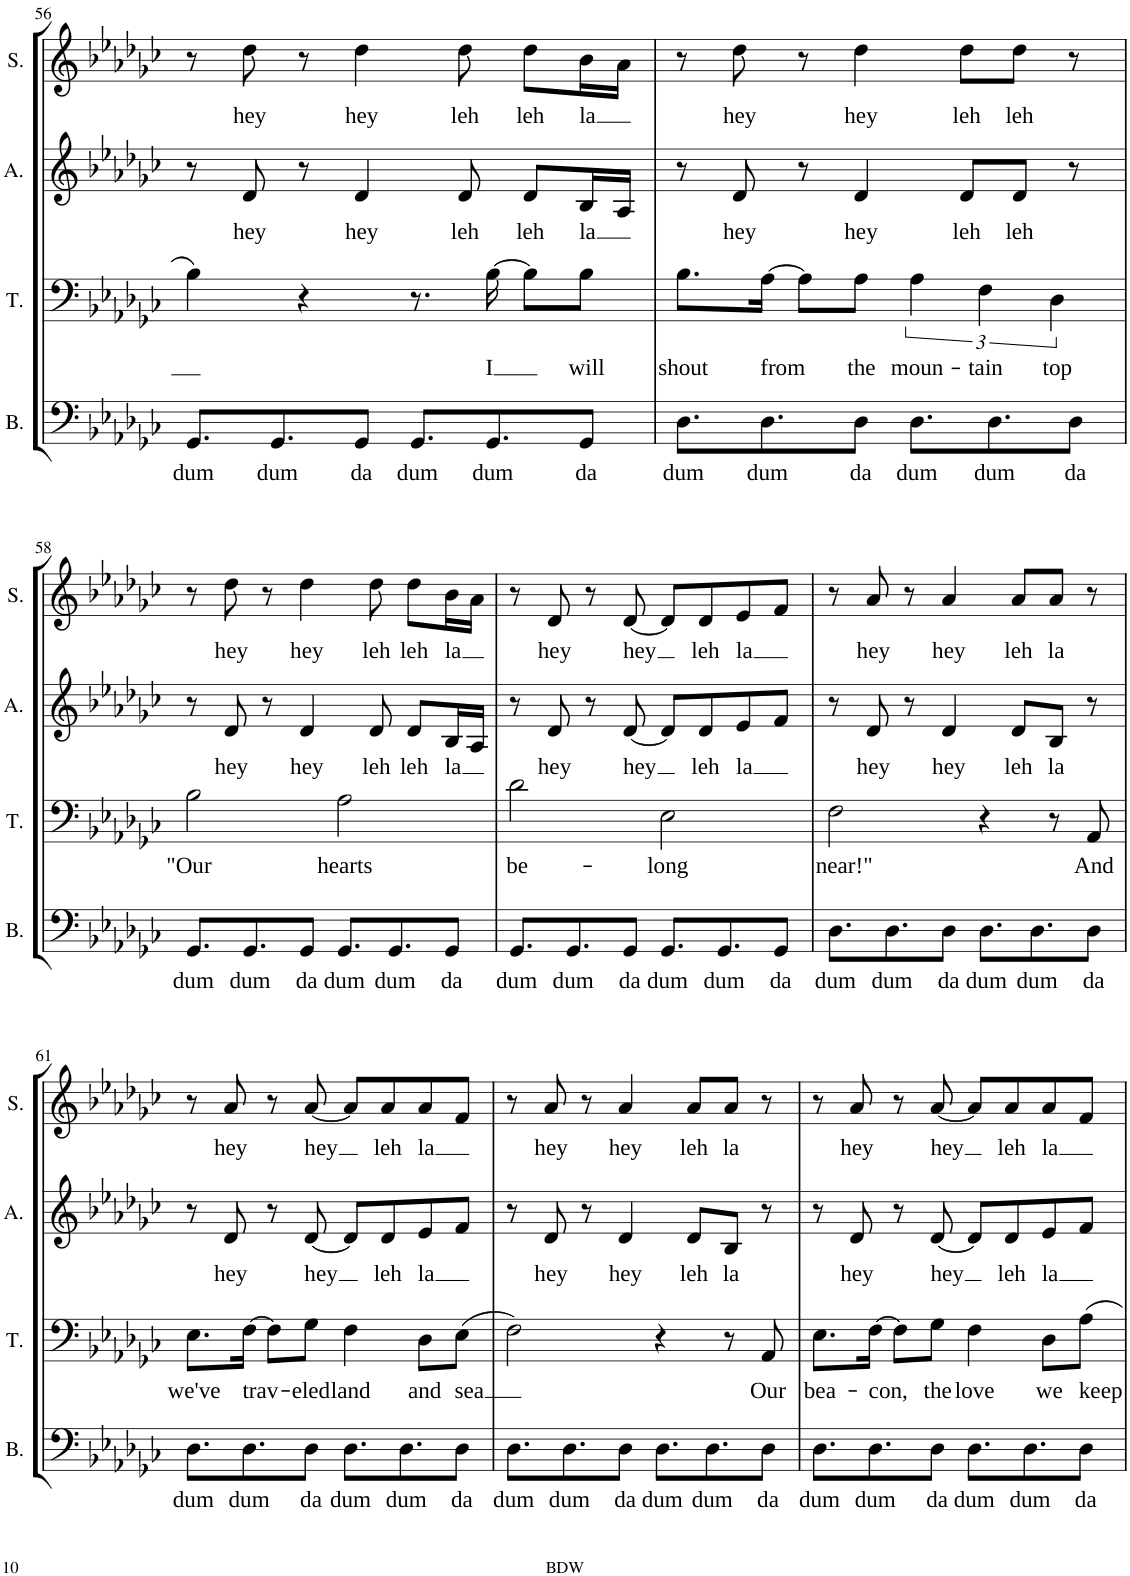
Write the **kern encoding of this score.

**kern	**text	**kern	**text	**kern	**text	**kern	**text
*part4	*part4	*part3	*part3	*part2	*part2	*part1	*part1
*staff4	*staff4	*staff3	*staff3	*staff2	*staff2	*staff1	*staff1
*I"Bass	*	*I"Tenor	*	*I"Alto	*	*I"Soprano	*
*I'B.	*	*I'T.	*	*I'A.	*	*I'S.	*
!!LO:PB:g=z
*clefF4	*	*clefF4	*	*clefG2	*	*clefG2	*
*k[b-e-a-d-g-c-]	*	*k[b-e-a-d-g-c-]	*	*k[b-e-a-d-g-c-]	*	*k[b-e-a-d-g-c-]	*
*M4/4	*	*M4/4	*	*M4/4	*	*M4/4	*
=56	=56	=56	=56	=56	=56	=56	=56
!	!LO:LY:b	!	!	!	!	!	!
8.GG-/L	dum	4B-\	.	8r	.	8r	.
!	!	!	!	!	!LO:LY:b	!	!LO:LY:b
.	.	.	.	8d-/	hey	8dd-\	hey
!	!LO:LY:b	!	!	!	!	!	!
8.GG-/	dum	.	.	.	.	.	.
.	.	4r	.	8r	.	8r	.
!	!LO:LY:b	!	!	!	!LO:LY:b	!	!LO:LY:b
8GG-/J	da	.	.	4d-/	hey	4dd-\	hey
!	!LO:LY:b	!	!	!	!	!	!
8.GG-/L	dum	8.r	.	.	.	.	.
!	!	!	!	!	!LO:LY:b	!	!LO:LY:b
.	.	.	.	8d-/	leh	8dd-\	leh
!	!LO:LY:b	!	!LO:LY:b	!	!	!	!
8.GG-/	dum	[16B-\	I	.	.	.	.
!	!	!	!	!	!LO:LY:b	!	!LO:LY:b
.	.	8B-\L]	.	8d-/L	leh	8dd-\L	leh
!	!LO:LY:b	!	!LO:LY:b	!	!LO:LY:b	!	!LO:LY:b
8GG-/J	da	8B-\J	will	16B-/L	la	16b-\L	la
.	.	.	.	16A-/JJ	.	16a-\JJ	.
=57	=57	=57	=57	=57	=57	=57	=57
!	!LO:LY:b	!	!LO:LY:b	!	!	!	!
8.D-\L	dum	8.B-\L	shout	8r	.	8r	.
!	!	!	!	!	!LO:LY:b	!	!LO:LY:b
.	.	.	.	8d-/	hey	8dd-\	hey
!	!LO:LY:b	!	!LO:LY:b	!	!	!	!
8.D-\	dum	[16A-\Jk	from	.	.	.	.
.	.	8A-\L]	.	8r	.	8r	.
!	!LO:LY:b	!	!LO:LY:b	!	!LO:LY:b	!	!LO:LY:b
8D-\J	da	8A-\J	the	4d-/	hey	4dd-\	hey
!	!LO:LY:b	!	!LO:LY:b	!	!	!	!
8.D-\L	dum	6A-\	moun-	.	.	.	.
!	!	!	!	!	!LO:LY:b	!	!LO:LY:b
.	.	.	.	8d-/L	leh	8dd-\L	leh
!	!	!	!LO:LY:b	!	!	!	!
.	.	6F\	-tain	.	.	.	.
!	!LO:LY:b	!	!	!	!	!	!
8.D-\	dum	.	.	.	.	.	.
!	!	!	!	!	!LO:LY:b	!	!LO:LY:b
.	.	.	.	8d-/J	leh	8dd-\J	leh
!	!	!	!LO:LY:b	!	!	!	!
.	.	6D-\	top	.	.	.	.
!	!LO:LY:b	!	!	!	!	!	!
8D-\J	da	.	.	8r	.	8r	.
!!LO:LB:g=z
=58	=58	=58	=58	=58	=58	=58	=58
!	!LO:LY:b	!	!LO:LY:b	!	!	!	!
8.GG-/L	dum	2B-\	"Our	8r	.	8r	.
!	!	!	!	!	!LO:LY:b	!	!LO:LY:b
.	.	.	.	8d-/	hey	8dd-\	hey
!	!LO:LY:b	!	!	!	!	!	!
8.GG-/	dum	.	.	.	.	.	.
.	.	.	.	8r	.	8r	.
!	!LO:LY:b	!	!	!	!LO:LY:b	!	!LO:LY:b
8GG-/J	da	.	.	4d-/	hey	4dd-\	hey
!	!LO:LY:b	!	!LO:LY:b	!	!	!	!
8.GG-/L	dum	2A-\	hearts	.	.	.	.
!	!	!	!	!	!LO:LY:b	!	!LO:LY:b
.	.	.	.	8d-/	leh	8dd-\	leh
!	!LO:LY:b	!	!	!	!	!	!
8.GG-/	dum	.	.	.	.	.	.
!	!	!	!	!	!LO:LY:b	!	!LO:LY:b
.	.	.	.	8d-/L	leh	8dd-\L	leh
!	!LO:LY:b	!	!	!	!LO:LY:b	!	!LO:LY:b
8GG-/J	da	.	.	16B-/L	la	16b-\L	la
.	.	.	.	16A-/JJ	.	16a-\JJ	.
=59	=59	=59	=59	=59	=59	=59	=59
!	!LO:LY:b	!	!LO:LY:b	!	!	!	!
8.GG-/L	dum	2d-\	be-	8r	.	8r	.
!	!	!	!	!	!LO:LY:b	!	!LO:LY:b
.	.	.	.	8d-/	hey	8d-/	hey
!	!LO:LY:b	!	!	!	!	!	!
8.GG-/	dum	.	.	.	.	.	.
.	.	.	.	8r	.	8r	.
!	!LO:LY:b	!	!	!	!LO:LY:b	!	!LO:LY:b
8GG-/J	da	.	.	[8d-/	hey	[8d-/	hey
!	!LO:LY:b	!	!LO:LY:b	!	!	!	!
8.GG-/L	dum	2E-\	-long	8d-/L]	.	8d-/L]	.
!	!	!	!	!	!LO:LY:b	!	!LO:LY:b
.	.	.	.	8d-/	leh	8d-/	leh
!	!LO:LY:b	!	!	!	!	!	!
8.GG-/	dum	.	.	.	.	.	.
!	!	!	!	!	!LO:LY:b	!	!LO:LY:b
.	.	.	.	8e-/	la	8e-/	la
!	!LO:LY:b	!	!	!	!	!	!
8GG-/J	da	.	.	8f/J	.	8f/J	.
=60	=60	=60	=60	=60	=60	=60	=60
!	!LO:LY:b	!	!LO:LY:b	!	!	!	!
8.D-\L	dum	2F\	near!"	8r	.	8r	.
!	!	!	!	!	!LO:LY:b	!	!LO:LY:b
.	.	.	.	8d-/	hey	8a-/	hey
!	!LO:LY:b	!	!	!	!	!	!
8.D-\	dum	.	.	.	.	.	.
.	.	.	.	8r	.	8r	.
!	!LO:LY:b	!	!	!	!LO:LY:b	!	!LO:LY:b
8D-\J	da	.	.	4d-/	hey	4a-/	hey
!	!LO:LY:b	!	!	!	!	!	!
8.D-\L	dum	4r	.	.	.	.	.
!	!	!	!	!	!LO:LY:b	!	!LO:LY:b
.	.	.	.	8d-/L	leh	8a-/L	leh
!	!LO:LY:b	!	!	!	!	!	!
8.D-\	dum	.	.	.	.	.	.
!	!	!	!	!	!LO:LY:b	!	!LO:LY:b
.	.	8r	.	8B-/J	la	8a-/J	la
!	!LO:LY:b	!	!LO:LY:b	!	!	!	!
8D-\J	da	8AA-/	And	8r	.	8r	.
!!LO:LB:g=z
=61	=61	=61	=61	=61	=61	=61	=61
!	!LO:LY:b	!	!LO:LY:b	!	!	!	!
8.D-\L	dum	8.E-\L	we've	8r	.	8r	.
!	!	!	!	!	!LO:LY:b	!	!LO:LY:b
.	.	.	.	8d-/	hey	8a-/	hey
!	!LO:LY:b	!	!LO:LY:b	!	!	!	!
8.D-\	dum	[16F\Jk	-trav-	.	.	.	.
.	.	8F\L]	.	8r	.	8r	.
!	!LO:LY:b	!	!LO:LY:b	!	!LO:LY:b	!	!LO:LY:b
8D-\J	da	8G-\J	-eled	[8d-/	hey	[8a-/	hey
!	!LO:LY:b	!	!LO:LY:b	!	!	!	!
8.D-\L	dum	4F\	land	8d-/L]	.	8a-/L]	.
!	!	!	!	!	!LO:LY:b	!	!LO:LY:b
.	.	.	.	8d-/	leh	8a-/	leh
!	!LO:LY:b	!	!	!	!	!	!
8.D-\	dum	.	.	.	.	.	.
!	!	!	!LO:LY:b	!	!LO:LY:b	!	!LO:LY:b
.	.	8D-\L	and	8e-/	la	8a-/	la
!	!LO:LY:b	!	!LO:LY:b	!	!	!	!
8D-\J	da	(8E-\J	-sea	8f/J	.	8f/J	.
=62	=62	=62	=62	=62	=62	=62	=62
!	!LO:LY:b	!	!	!	!	!	!
8.D-\L	dum	2F\)	.	8r	.	8r	.
!	!	!	!	!	!LO:LY:b	!	!LO:LY:b
.	.	.	.	8d-/	hey	8a-/	hey
!	!LO:LY:b	!	!	!	!	!	!
8.D-\	dum	.	.	.	.	.	.
.	.	.	.	8r	.	8r	.
!	!LO:LY:b	!	!	!	!LO:LY:b	!	!LO:LY:b
8D-\J	da	.	.	4d-/	hey	4a-/	hey
!	!LO:LY:b	!	!	!	!	!	!
8.D-\L	dum	4r	.	.	.	.	.
!	!	!	!	!	!LO:LY:b	!	!LO:LY:b
.	.	.	.	8d-/L	leh	8a-/L	leh
!	!LO:LY:b	!	!	!	!	!	!
8.D-\	dum	.	.	.	.	.	.
!	!	!	!	!	!LO:LY:b	!	!LO:LY:b
.	.	8r	.	8B-/J	la	8a-/J	la
!	!LO:LY:b	!	!LO:LY:b	!	!	!	!
8D-\J	da	8AA-/	Our	8r	.	8r	.
=63	=63	=63	=63	=63	=63	=63	=63
!	!LO:LY:b	!	!LO:LY:b	!	!	!	!
8.D-\L	dum	8.E-\L	bea-	8r	.	8r	.
!	!	!	!	!	!LO:LY:b	!	!LO:LY:b
.	.	.	.	8d-/	hey	8a-/	hey
!	!LO:LY:b	!	!LO:LY:b	!	!	!	!
8.D-\	dum	[16F\Jk	-con,	.	.	.	.
.	.	8F\L]	.	8r	.	8r	.
!	!LO:LY:b	!	!LO:LY:b	!	!LO:LY:b	!	!LO:LY:b
8D-\J	da	8G-\J	the	[8d-/	hey	[8a-/	hey
!	!LO:LY:b	!	!LO:LY:b	!	!	!	!
8.D-\L	dum	4F\	love	8d-/L]	.	8a-/L]	.
!	!	!	!	!	!LO:LY:b	!	!LO:LY:b
.	.	.	.	8d-/	leh	8a-/	leh
!	!LO:LY:b	!	!	!	!	!	!
8.D-\	dum	.	.	.	.	.	.
!	!	!	!LO:LY:b	!	!LO:LY:b	!	!LO:LY:b
.	.	8D-\L	we	8e-/	la	8a-/	la
!	!LO:LY:b	!	!LO:LY:b	!	!	!	!
8D-\J	da	8A-\J	-keep	8f/J	.	8f/J	.
=	=	=	=	=	=	=	=
*-	*-	*-	*-	*-	*-	*-	*-
